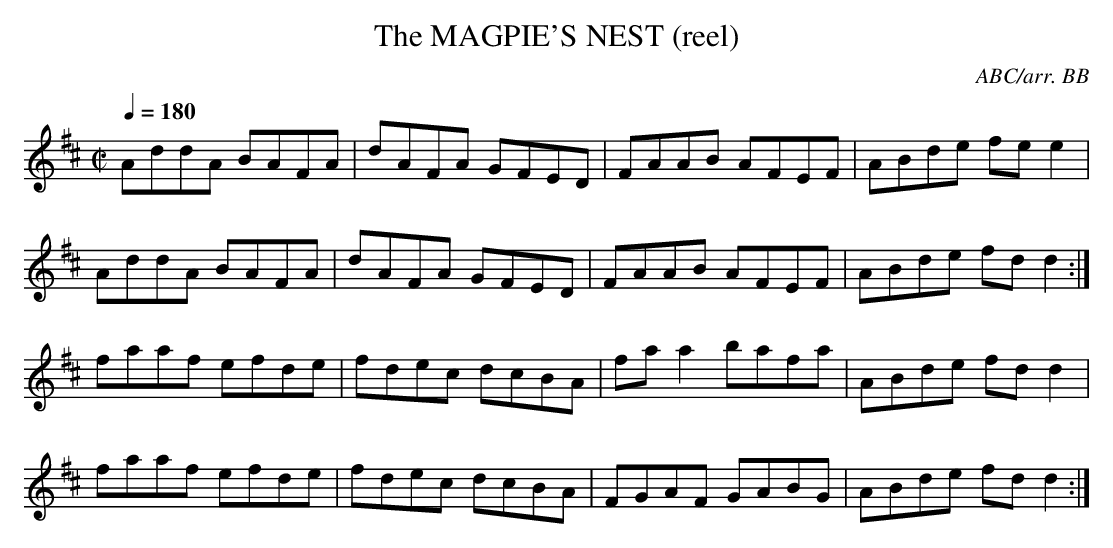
X:1
T:MAGPIE'S NEST (reel), The
C:ABC/arr. BB
Q:1/4=180
M:C|
L:1/8
K:D
AddA BAFA|dAFA GFED|FAAB AFEF|ABde fee2|
AddA BAFA|dAFA GFED|FAAB AFEF|ABde fdd2 :|
faaf efde|fdec dcBA|faa2 bafa|ABde fdd2|
faaf efde|fdec dcBA|FGAF GABG|ABde fdd2 :|
